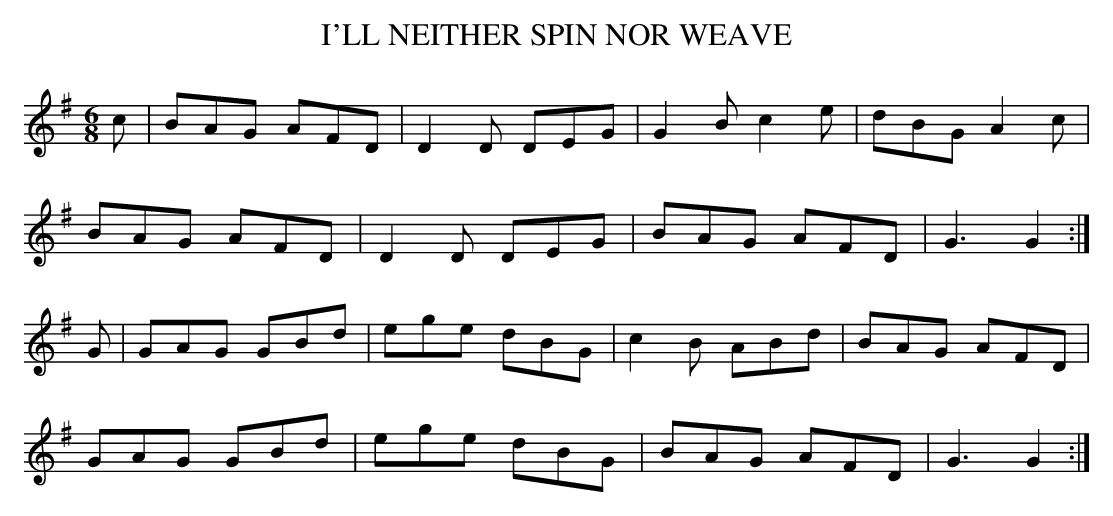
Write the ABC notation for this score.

X:1
T:I'LL NEITHER SPIN NOR WEAVE
M:6/8
L:1/8
K:G
c|BAG AFD|D2D DEG|G2B c2e|dBG A2c|
BAG AFD|D2D DEG|BAG AFD|G3 G2:|
G|GAG GBd|ege dBG|c2B ABd|BAG AFD|
GAG GBd|ege dBG|BAG AFD|G3 G2:|
